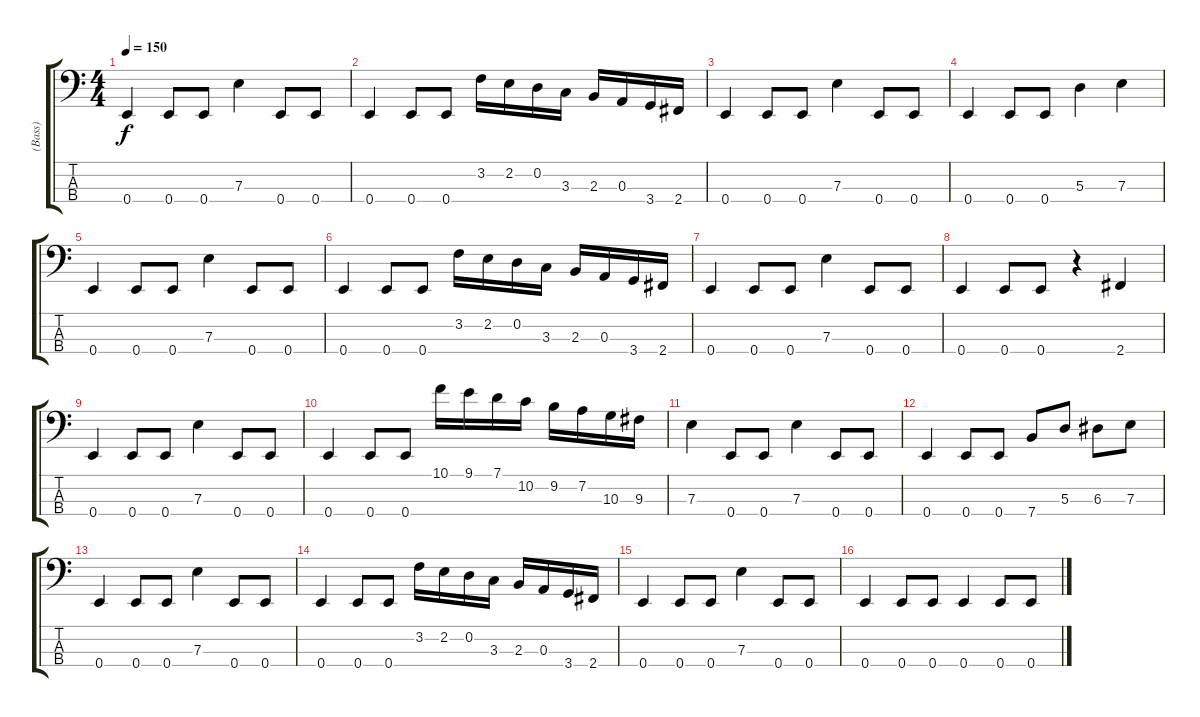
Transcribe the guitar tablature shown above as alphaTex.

\track ("(Bass)" "(Bass)") {instrument electricbassfinger}
\staff {score tabs}
\tuning (G2 D2 A1 E1) {hide}
\ts (4 4)
\tempo 150
\clef f4
\ks c
0.4.4{dy f instrument electricbassfinger} 0.4.8 0.4.8 7.3.4 0.4.8 0.4.8 |
0.4.4 0.4.8 0.4.8 3.2.16 2.2.16 0.2.16 3.3.16 2.3.16 0.3.16 3.4.16 2.4.16 |
0.4.4 0.4.8 0.4.8 7.3.4 0.4.8 0.4.8 |
0.4.4 0.4.8 0.4.8 5.3.4 7.3.4 |
0.4.4 0.4.8 0.4.8 7.3.4 0.4.8 0.4.8 |
0.4.4 0.4.8 0.4.8 3.2.16 2.2.16 0.2.16 3.3.16 2.3.16 0.3.16 3.4.16 2.4.16 |
0.4.4 0.4.8 0.4.8 7.3.4 0.4.8 0.4.8 |
0.4.4 0.4.8 0.4.8 r.4 2.4.4 |
0.4.4 0.4.8 0.4.8 7.3.4 0.4.8 0.4.8 |
0.4.4 0.4.8 0.4.8 10.1.16 9.1.16 7.1.16 10.2.16 9.2.16 7.2.16 10.3.16 9.3.16 |
7.3.4 0.4.8 0.4.8 7.3.4 0.4.8 0.4.8 |
0.4.4 0.4.8 0.4.8 7.4.8 5.3.8 6.3.8 7.3.8 |
0.4.4 0.4.8 0.4.8 7.3.4 0.4.8 0.4.8 |
0.4.4 0.4.8 0.4.8 3.2.16 2.2.16 0.2.16 3.3.16 2.3.16 0.3.16 3.4.16 2.4.16 |
0.4.4 0.4.8 0.4.8 7.3.4 0.4.8 0.4.8 |
0.4.4 0.4.8 0.4.8 0.4.4 0.4.8 0.4.8
